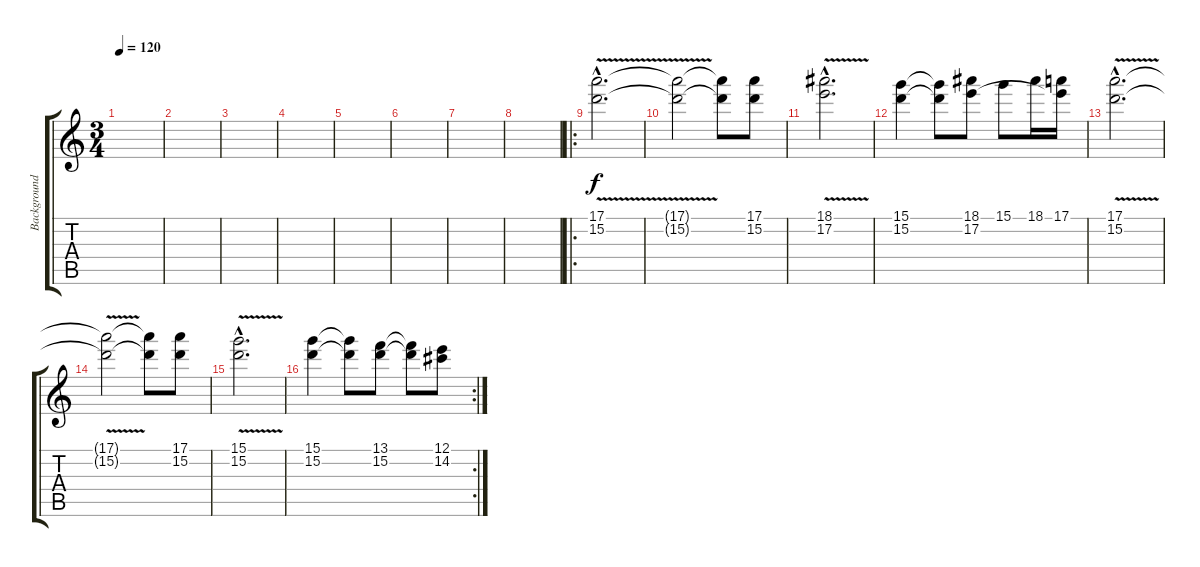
\track ("Background" "Background") {instrument distortionguitar}
\staff {score tabs}
\tuning (E4 B3 G3 D3 A2 E2) {hide}
\ts (3 4)
\tempo 120
\clef g2
\ks c
|
|
|
|
|
|
|
|
\ro
(17.1{v hac} 15.2{v hac}).2{d volume 14} |
(17.1{t} 15.2{t}).2 (17.1{t} 15.2{t}).8 (17.1 15.2).8 |
(18.1{v hac} 17.2{v hac}).2{d} |
(15.1 15.2).4 (15.1{t} 15.2{t}).8 (18.1 17.2).8 15.1.8 18.1.16 (17.1 17.2{t}).16 |
(17.1{v hac} 15.2{v hac}).2{d volume 14} |
(17.1{t} 15.2{t}).2 (17.1{t} 15.2{t}).8 (17.1 15.2).8 |
(15.1{v hac} 15.2{v hac}).2{d} |
\rc 2
(15.1 15.2).4 (15.1{t} 15.2{t}).8 (13.1 15.2).8 (13.1{t} 15.2{t}).8 (12.1 14.2).8
